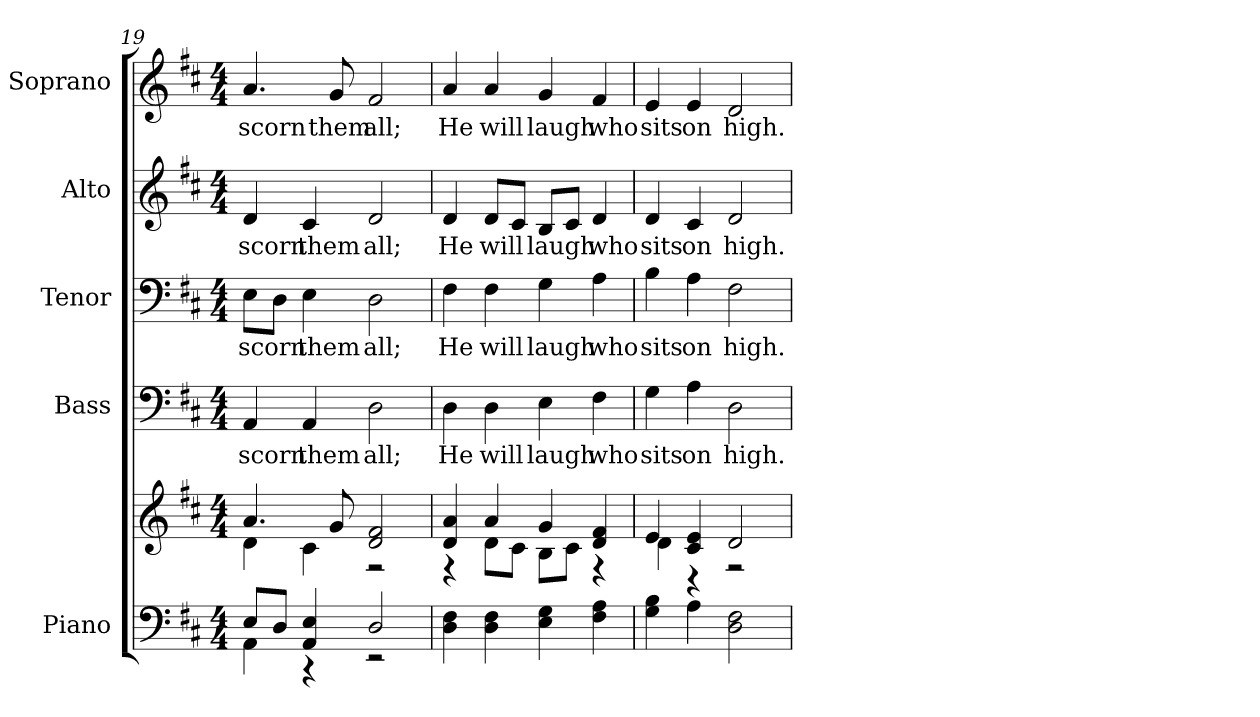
**kern	**kern	**kern	**text	**kern	**text	**kern	**text	**kern	**text
*part5	*part5	*part4	*part4	*part3	*part3	*part2	*part2	*part1	*part1
*staff6	*staff5	*staff4	*staff4	*staff3	*staff3	*staff2	*staff2	*staff1	*staff1
*I"Piano	*	*I"Bass	*	*I"Tenor	*	*I"Alto	*	*I"Soprano	*
*I'Pno.	*	*I'B.	*	*	*	*I'A.	*	*I'S.	*
*clefF4	*clefG2	*clefF4	*	*clefF4	*	*clefG2	*	*clefG2	*
*k[f#c#]	*k[f#c#]	*k[f#c#]	*	*k[f#c#]	*	*k[f#c#]	*	*k[f#c#]	*
*D:	*D:	*D:	*	*D:	*	*D:	*	*D:	*
*M4/4	*M4/4	*M4/4	*	*M4/4	*	*M4/4	*	*M4/4	*
=19	=19	=19	=19	=19	=19	=19	=19	=19	=19
*^	*^	*	*	*	*	*	*	*	*
!	!	!	!	!	!LO:LY:b:color=#000000	!	!	!	!	!	!
!	!	!	!	!	!	!	!LO:LY:b:color=#000000	!	!	!	!
!	!	!	!	!	!	!	!	!	!LO:LY:b:color=#000000	!	!
!	!	!	!	!	!	!	!	!	!	!	!LO:LY:b:color=#000000
8Ei/L	4AAi\	4.ai/	4di\	4AAi/	scorn	8Ei\L	scorn	4di/	scorn	4.ai/	scorn
8Di/J	.	.	.	.	.	8Di\J	.	.	.	.	.
!	!	!	!	!	!LO:LY:b:color=#000000	!	!	!	!	!	!
!	!	!	!	!	!	!	!LO:LY:b:color=#000000	!	!	!	!
!	!	!	!	!	!	!	!	!	!LO:LY:b:color=#000000	!	!
4AAi/ 4Ei	4r	.	4c#i\	4AAi/	them	4Ei\	them	4c#i/	them	.	.
!	!	!	!	!	!	!	!	!	!	!	!LO:LY:b:color=#000000
.	.	8gi/	.	.	.	.	.	.	.	8gi/	them
!	!	!	!	!	!LO:LY:b:color=#000000	!	!	!	!	!	!
!	!	!	!	!	!	!	!LO:LY:b:color=#000000	!	!	!	!
!	!	!	!	!	!	!	!	!	!LO:LY:b:color=#000000	!	!
!	!	!	!	!	!	!	!	!	!	!	!LO:LY:b:color=#000000
2Di/	2r	2di/ 2f#i	2r	2Di\	all;	2Di\	all;	2di/	all;	2f#i/	all;
*v	*v	*	*	*	*	*	*	*	*	*	*
=20	=20	=20	=20	=20	=20	=20	=20	=20	=20	=20
*^	*	*	*	*	*	*	*	*	*	*
!	!	!	!	!	!LO:LY:b:color=#000000	!	!	!	!	!	!
*v	*v	*	*	*	*	*	*	*	*	*	*
*^	*	*	*	*	*	*	*	*	*	*
!	!	!	!	!	!	!	!LO:LY:b:color=#000000	!	!	!	!
*v	*v	*	*	*	*	*	*	*	*	*	*
*^	*	*	*	*	*	*	*	*	*	*
!	!	!	!	!	!	!	!	!	!LO:LY:b:color=#000000	!	!
*v	*v	*	*	*	*	*	*	*	*	*	*
*^	*	*	*	*	*	*	*	*	*	*
!	!	!	!	!	!	!	!	!	!	!	!LO:LY:b:color=#000000
*v	*v	*	*	*	*	*	*	*	*	*	*
4Di\ 4F#i	4di/ 4ai	4r	4Di\	He	4F#i\	He	4di/	He	4ai/	He
!	!	!	!	!LO:LY:b:color=#000000	!	!	!	!	!	!
!	!	!	!	!	!	!LO:LY:b:color=#000000	!	!	!	!
!	!	!	!	!	!	!	!	!LO:LY:b:color=#000000	!	!
!	!	!	!	!	!	!	!	!	!	!LO:LY:b:color=#000000
4Di\ 4F#i	4ai/	8di\L	4Di\	will	4F#i\	will	8di/L	will	4ai/	will
.	.	8c#i\J	.	.	.	.	8c#i/J	.	.	.
!	!	!	!	!LO:LY:b:color=#000000	!	!	!	!	!	!
!	!	!	!	!	!	!LO:LY:b:color=#000000	!	!	!	!
!	!	!	!	!	!	!	!	!LO:LY:b:color=#000000	!	!
!	!	!	!	!	!	!	!	!	!	!LO:LY:b:color=#000000
4Ei\ 4Gi	4gi/	8Bi\L	4Ei\	laugh	4Gi\	laugh	8Bi/L	laugh	4gi/	laugh
.	.	8c#i\J	.	.	.	.	8c#i/J	.	.	.
!	!	!	!	!LO:LY:b:color=#000000	!	!	!	!	!	!
!	!	!	!	!	!	!LO:LY:b:color=#000000	!	!	!	!
!	!	!	!	!	!	!	!	!LO:LY:b:color=#000000	!	!
!	!	!	!	!	!	!	!	!	!	!LO:LY:b:color=#000000
4F#i\ 4Ai	4di/ 4f#i	4r	4F#i\	who	4Ai\	who	4di/	who	4f#i/	who
!!LO:PB:g=z
=21	=21	=21	=21	=21	=21	=21	=21	=21	=21	=21
!	!	!	!	!LO:LY:b:color=#000000	!	!	!	!	!	!
!	!	!	!	!	!	!LO:LY:b:color=#000000	!	!	!	!
!	!	!	!	!	!	!	!	!LO:LY:b:color=#000000	!	!
!	!	!	!	!	!	!	!	!	!	!LO:LY:b:color=#000000
4Gi\ 4Bi	4ei/	4di\	4Gi\	sits	4Bi\	sits	4di/	sits	4ei/	sits
!	!	!	!	!LO:LY:b:color=#000000	!	!	!	!	!	!
!	!	!	!	!	!	!LO:LY:b:color=#000000	!	!	!	!
!	!	!	!	!	!	!	!	!LO:LY:b:color=#000000	!	!
!	!	!	!	!	!	!	!	!	!	!LO:LY:b:color=#000000
4Ai\	4c#i/ 4ei	4r	4Ai\	on	4Ai\	on	4c#i/	on	4ei/	on
!	!	!	!	!LO:LY:b:color=#000000	!	!	!	!	!	!
!	!	!	!	!	!	!LO:LY:b:color=#000000	!	!	!	!
!	!	!	!	!	!	!	!	!LO:LY:b:color=#000000	!	!
!	!	!	!	!	!	!	!	!	!	!LO:LY:b:color=#000000
2Di\ 2F#i	2di/	2r	2Di\	high.	2F#i\	high.	2di/	high.	2di/	high.
*	*v	*v	*	*	*	*	*	*	*	*
=	=	=	=	=	=	=	=	=	=
*-	*-	*-	*-	*-	*-	*-	*-	*-	*-
